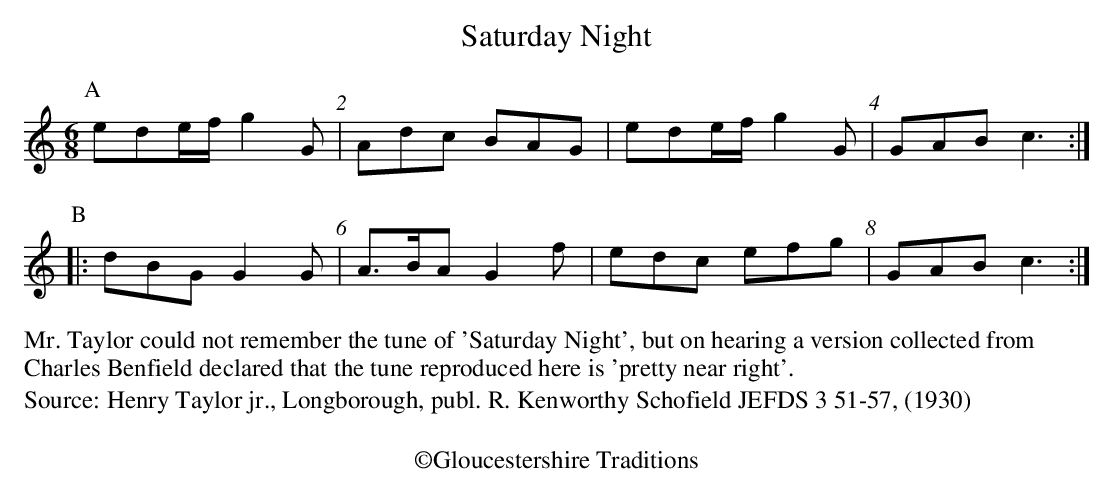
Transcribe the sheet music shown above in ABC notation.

X:1
T:Saturday Night
M:6/8
L:1/8
K:C
[P:A]ede/f/ g2G | Adc BAG | ede/f/ g2G | GABc3 :|
[P:B]|:dBG G2G | A>BA G2f | edc efg | GAB c3:|
